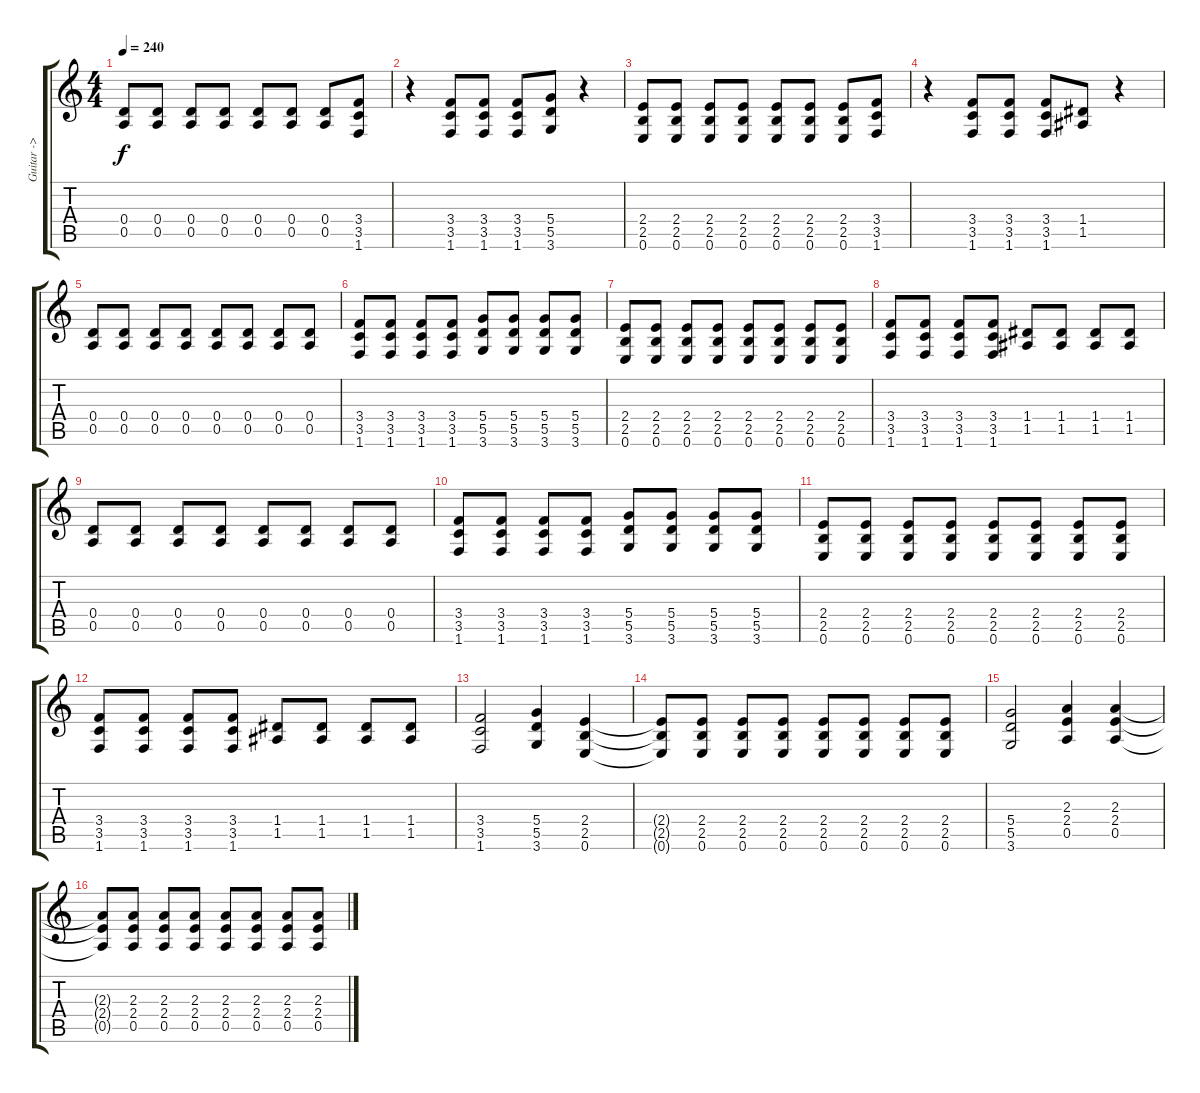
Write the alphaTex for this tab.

\track ("Guitar -> 1" "Guitar -> ") {instrument distortionguitar}
\staff {score tabs}
\tuning (E4 B3 G3 D3 A2 E2) {hide}
\ts (4 4)
\tempo 240
\clef g2
\ks c
(0.4 0.5).8{dy f} (0.4 0.5).8 (0.4 0.5).8 (0.4 0.5).8 (0.4 0.5).8 (0.4 0.5).8 (0.4 0.5).8 (3.4 3.5 1.6).8 |
r.4 (3.4 3.5 1.6).8 (3.4 3.5 1.6).8 (3.4 3.5 1.6).8 (5.4 5.5 3.6).8 r.4 |
(2.4 2.5 0.6).8 (2.4 2.5 0.6).8 (2.4 2.5 0.6).8 (2.4 2.5 0.6).8 (2.4 2.5 0.6).8 (2.4 2.5 0.6).8 (2.4 2.5 0.6).8 (3.4 3.5 1.6).8 |
r.4 (3.4 3.5 1.6).8 (3.4 3.5 1.6).8 (3.4 3.5 1.6).8 (1.4 1.5).8 r.4 |
(0.4 0.5).8 (0.4 0.5).8 (0.4 0.5).8 (0.4 0.5).8 (0.4 0.5).8 (0.4 0.5).8 (0.4 0.5).8 (0.4 0.5).8 |
(3.4 3.5 1.6).8 (3.4 3.5 1.6).8 (3.4 3.5 1.6).8 (3.4 3.5 1.6).8 (5.4 5.5 3.6).8 (5.4 5.5 3.6).8 (5.4 5.5 3.6).8 (5.4 5.5 3.6).8 |
(2.4 2.5 0.6).8 (2.4 2.5 0.6).8 (2.4 2.5 0.6).8 (2.4 2.5 0.6).8 (2.4 2.5 0.6).8 (2.4 2.5 0.6).8 (2.4 2.5 0.6).8 (2.4 2.5 0.6).8 |
(3.4 3.5 1.6).8 (3.4 3.5 1.6).8 (3.4 3.5 1.6).8 (3.4 3.5 1.6).8 (1.4 1.5).8 (1.4 1.5).8 (1.4 1.5).8 (1.4 1.5).8 |
(0.4 0.5).8 (0.4 0.5).8 (0.4 0.5).8 (0.4 0.5).8 (0.4 0.5).8 (0.4 0.5).8 (0.4 0.5).8 (0.4 0.5).8 |
(3.4 3.5 1.6).8 (3.4 3.5 1.6).8 (3.4 3.5 1.6).8 (3.4 3.5 1.6).8 (5.4 5.5 3.6).8 (5.4 5.5 3.6).8 (5.4 5.5 3.6).8 (5.4 5.5 3.6).8 |
(2.4 2.5 0.6).8 (2.4 2.5 0.6).8 (2.4 2.5 0.6).8 (2.4 2.5 0.6).8 (2.4 2.5 0.6).8 (2.4 2.5 0.6).8 (2.4 2.5 0.6).8 (2.4 2.5 0.6).8 |
(3.4 3.5 1.6).8 (3.4 3.5 1.6).8 (3.4 3.5 1.6).8 (3.4 3.5 1.6).8 (1.4 1.5).8 (1.4 1.5).8 (1.4 1.5).8 (1.4 1.5).8 |
(3.4 3.5 1.6).2 (5.4 5.5 3.6).4 (2.4 2.5 0.6).4 |
(2.4{t} 2.5{t} 0.6{t}).8 (2.4 2.5 0.6).8 (2.4 2.5 0.6).8 (2.4 2.5 0.6).8 (2.4 2.5 0.6).8 (2.4 2.5 0.6).8 (2.4 2.5 0.6).8 (2.4 2.5 0.6).8 |
(5.4 5.5 3.6).2 (2.3 2.4 0.5).4 (2.3 2.4 0.5).4 |
(2.3{t} 2.4{t} 0.5{t}).8 (2.3 2.4 0.5).8 (2.3 2.4 0.5).8 (2.3 2.4 0.5).8 (2.3 2.4 0.5).8 (2.3 2.4 0.5).8 (2.3 2.4 0.5).8 (2.3 2.4 0.5).8
